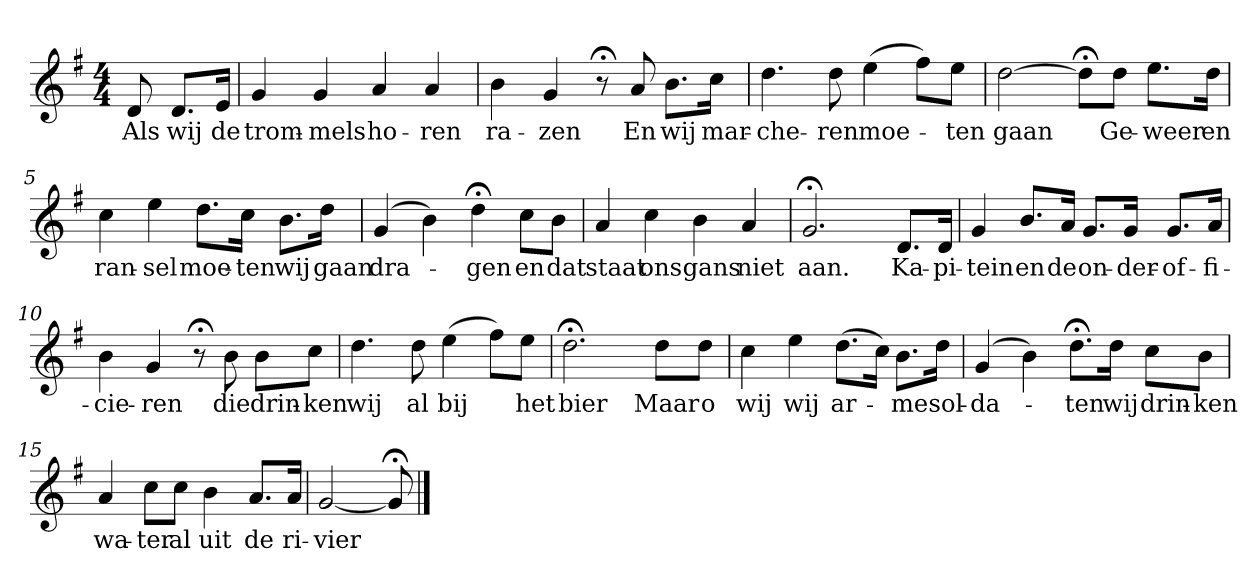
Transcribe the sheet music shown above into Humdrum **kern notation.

**kern	**text
*part1	*part1
*staff1	*staff1
*k[f#]	*
*G:	*
*M4/4	*
*MM120	*
=	=
8d	Als
8.dL	wij
16eJk	de
=1	=1
4g	trom-
4g	-mels
4a	ho-
4a	-ren
=2	=2
4b	ra-
4g	-zen
8r;<	.
8a	En
8.bL	wij
16ccJk	mar-
=3	=3
4.dd	-che-
8dd	-ren
(4ee	moe-
8ff#L)	.
8eeJ	-ten
=4	=4
[2dd	gaan
8dd;<L]	.
8ddJ	Ge-
8.eeL	-weer
16ddJk	en
=5	=5
4cc	ran-
4ee	-sel
8.ddL	moe-
16ccJk	-ten
8.bL	wij
16ddJk	gaan
=6	=6
(4g	dra-
4b)	.
4dd;<	-gen
8ccL	en
8bJ	dat
=7	=7
4a	staat
4cc	ons
4b	gans
4a	niet
=8	=8
2.g;<	aan.
8.dL	Ka-
16dJk	-pi-
=9	=9
4g	-tein
8.bL	en
16aJk	de
8.gL	on-
16gJk	-der-
8.gL	-of-
16aJk	-fi-
=10	=10
4b	-cie-
4g	-ren
8r;<	.
8b	die
8bL	drin-
8ccJ	-ken
=11	=11
4.dd	wij
8dd	al
(4ee	bij
8ff#L)	.
8eeJ	het
=12	=12
2.dd;<	bier
8ddL	Maar
8ddJ	o
=13	=13
4cc	wij
4ee	wij
(8.ddL	ar-
16ccJk)	.
8.bL	-me
16ddJk	sol-
=14	=14
(4g	-da-
4b)	.
8.dd;<L	-ten
16ddJk	wij
8ccL	drin-
8bJ	-ken
=15	=15
4a	wa-
8ccL	-ter
8ccJ	al
4b	uit
8.aL	de
16aJk	ri-
=16	=16
[2g	-vier
8g;<]	.
==	==
*-	*-
